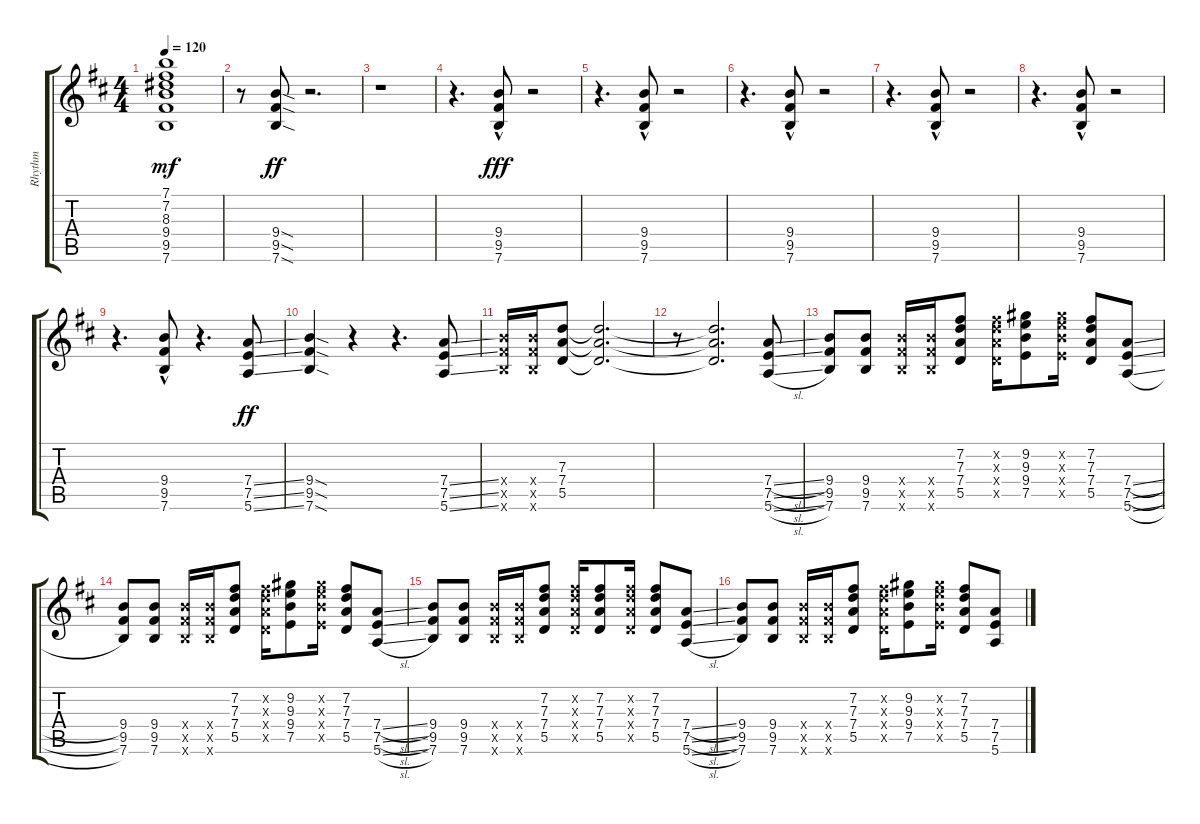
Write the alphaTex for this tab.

\track ("Rhythm" "Rhythm") {instrument distortionguitar}
\staff {score tabs}
\tuning (E4 B3 G3 D3 A2 E2) {hide}
\ts (4 4)
\tempo 120
\clef g2
\ks d
(7.1{t} 7.2{t} 8.3{t} 9.4{t} 9.5{t} 7.6{t}).1{dy mf} |
r.8 (9.4{sod} 9.5{sod} 7.6{sod}).8{dy ff} r.2{d} |
r.1 |
r.4{d} (9.4{hac} 9.5{hac} 7.6{hac}).8{dy fff} r.2 |
r.4{d} (9.4{hac} 9.5{hac} 7.6{hac}).8 r.2 |
r.4{d} (9.4{hac} 9.5{hac} 7.6{hac}).8 r.2 |
r.4{d} (9.4{hac} 9.5{hac} 7.6{hac}).8 r.2 |
r.4{d} (9.4{hac} 9.5{hac} 7.6{hac}).8 r.2 |
r.4{d} (9.4{hac} 9.5{hac} 7.6{hac}).8 r.4{d} (7.4{ss} 7.5{ss} 5.6{ss}).8{dy ff} |
(9.4{sod} 9.5{sod} 7.6{sod}).4 r.4 r.4{d} (7.4{ss} 7.5{ss} 5.6{ss}).8 |
(9.4{x} 9.5{x} 7.6{x}).16 (9.4{x} 9.5{x} 7.6{x}).16 (7.3 7.4 5.5).8 (7.3{t} 7.4{t} 5.5{t}).2{d} |
r.8 (7.3{t} 7.4{t} 5.5{t}).2{d} (7.4{sl} 7.5{sl} 5.6{sl}).8 |
(9.4 9.5 7.6).8 (9.4 9.5 7.6).8 (9.4{x} 9.5{x} 7.6{x}).16 (9.4{x} 9.5{x} 7.6{x}).16 (7.2 7.3 7.4 5.5).8 (7.2{x} 7.3{x} 7.4{x} 5.5{x}).16 (9.2 9.3 9.4 7.5).8 (9.2{x} 9.3{x} 9.4{x} 7.5{x}).16 (7.2 7.3 7.4 5.5).8 (7.4{sl} 7.5{sl} 5.6{sl}).8 |
(9.4 9.5 7.6).8 (9.4 9.5 7.6).8 (9.4{x} 9.5{x} 7.6{x}).16 (9.4{x} 9.5{x} 7.6{x}).16 (7.2 7.3 7.4 5.5).8 (7.2{x} 7.3{x} 7.4{x} 5.5{x}).16 (9.2 9.3 9.4 7.5).8 (9.2{x} 9.3{x} 9.4{x} 7.5{x}).16 (7.2 7.3 7.4 5.5).8 (7.4{sl} 7.5{sl} 5.6{sl}).8 |
(9.4 9.5 7.6).8 (9.4 9.5 7.6).8 (9.4{x} 9.5{x} 7.6{x}).16 (9.4{x} 9.5{x} 7.6{x}).16 (7.2 7.3 7.4 5.5).8 (7.2{x} 7.3{x} 7.4{x} 5.5{x}).16 (7.2 7.3 7.4 5.5).8 (7.2{x} 7.3{x} 7.4{x} 5.5{x}).16 (7.2 7.3 7.4 5.5).8 (7.4{sl} 7.5{sl} 5.6{sl}).8 |
(9.4 9.5 7.6).8 (9.4 9.5 7.6).8 (9.4{x} 9.5{x} 7.6{x}).16 (9.4{x} 9.5{x} 7.6{x}).16 (7.2 7.3 7.4 5.5).8 (7.2{x} 7.3{x} 7.4{x} 5.5{x}).16 (9.2 9.3 9.4 7.5).8 (9.2{x} 9.3{x} 9.4{x} 7.5{x}).16 (7.2 7.3 7.4 5.5).8 (7.4 7.5 5.6).8
